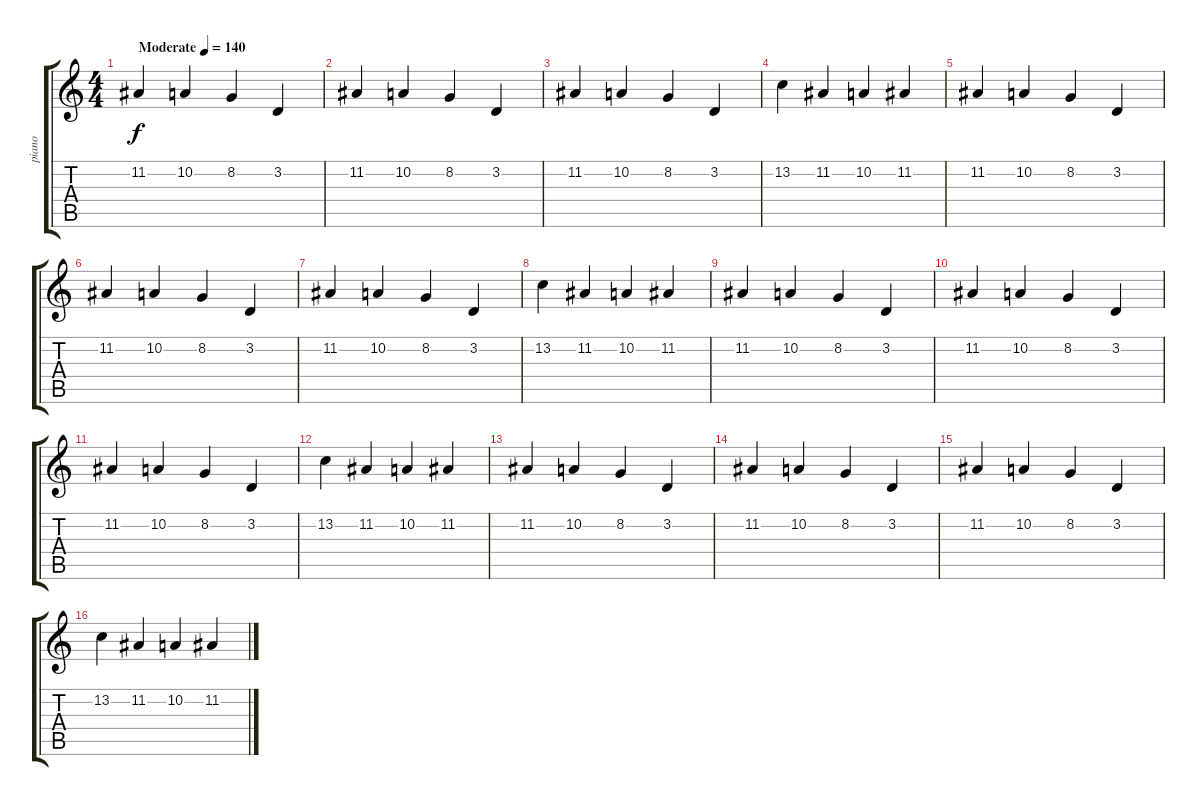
\track ("piano" "piano") {instrument acousticgrandpiano}
\staff {score tabs}
\tuning (E4 B3 G3 D3 A2 E2) {hide}
\ts (4 4)
\tempo (140 "Moderate")
\clef g2
\ks c
11.2.4{dy f instrument acousticgrandpiano} 10.2.4 8.2.4 3.2.4 |
11.2.4 10.2.4 8.2.4 3.2.4 |
11.2.4 10.2.4 8.2.4 3.2.4 |
13.2.4 11.2.4 10.2.4 11.2.4 |
11.2.4 10.2.4 8.2.4 3.2.4 |
11.2.4 10.2.4 8.2.4 3.2.4 |
11.2.4 10.2.4 8.2.4 3.2.4 |
13.2.4 11.2.4 10.2.4 11.2.4 |
11.2.4 10.2.4 8.2.4 3.2.4 |
11.2.4 10.2.4 8.2.4 3.2.4 |
11.2.4 10.2.4 8.2.4 3.2.4 |
13.2.4 11.2.4 10.2.4 11.2.4 |
11.2.4 10.2.4 8.2.4 3.2.4 |
11.2.4 10.2.4 8.2.4 3.2.4 |
11.2.4 10.2.4 8.2.4 3.2.4 |
13.2.4 11.2.4 10.2.4 11.2.4
